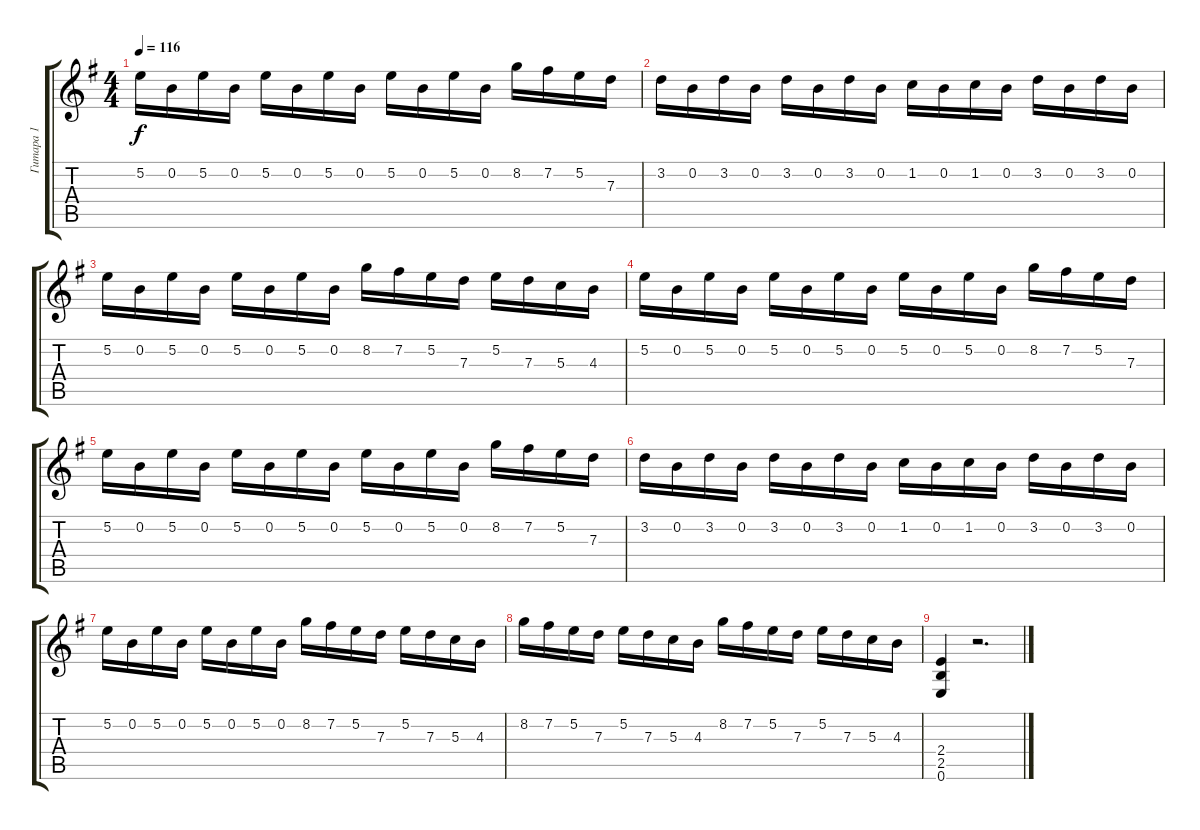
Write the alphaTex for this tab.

\track ("Гитара 1" "Гитара 1") {instrument distortionguitar}
\staff {score tabs}
\tuning (E4 B3 G3 D3 A2 E2) {hide}
\ts (4 4)
\tempo 116
\clef g2
\ks eminor
5.2.16{dy f} 0.2.16 5.2.16 0.2.16 5.2.16 0.2.16 5.2.16 0.2.16 5.2.16 0.2.16 5.2.16 0.2.16 8.2.16 7.2.16 5.2.16 7.3.16 |
3.2.16 0.2.16 3.2.16 0.2.16 3.2.16 0.2.16 3.2.16 0.2.16 1.2.16 0.2.16 1.2.16 0.2.16 3.2.16 0.2.16 3.2.16 0.2.16 |
5.2.16 0.2.16 5.2.16 0.2.16 5.2.16 0.2.16 5.2.16 0.2.16 8.2.16{volume 13} 7.2.16 5.2.16 7.3.16 5.2.16 7.3.16 5.3.16 4.3.16 |
5.2.16{volume 15} 0.2.16 5.2.16 0.2.16 5.2.16 0.2.16 5.2.16 0.2.16 5.2.16 0.2.16 5.2.16 0.2.16 8.2.16 7.2.16 5.2.16 7.3.16 |
5.2.16 0.2.16 5.2.16 0.2.16 5.2.16 0.2.16 5.2.16 0.2.16 5.2.16 0.2.16 5.2.16 0.2.16 8.2.16 7.2.16 5.2.16 7.3.16 |
3.2.16 0.2.16 3.2.16 0.2.16 3.2.16 0.2.16 3.2.16 0.2.16 1.2.16 0.2.16 1.2.16 0.2.16 3.2.16 0.2.16 3.2.16 0.2.16 |
5.2.16 0.2.16 5.2.16 0.2.16 5.2.16 0.2.16 5.2.16 0.2.16 8.2.16{volume 13} 7.2.16 5.2.16 7.3.16 5.2.16 7.3.16 5.3.16 4.3.16 |
8.2.16 7.2.16 5.2.16 7.3.16 5.2.16 7.3.16 5.3.16 4.3.16 8.2.16 7.2.16 5.2.16 7.3.16 5.2.16 7.3.16 5.3.16 4.3.16 |
(2.4 2.5 0.6).4 r.2{d}
